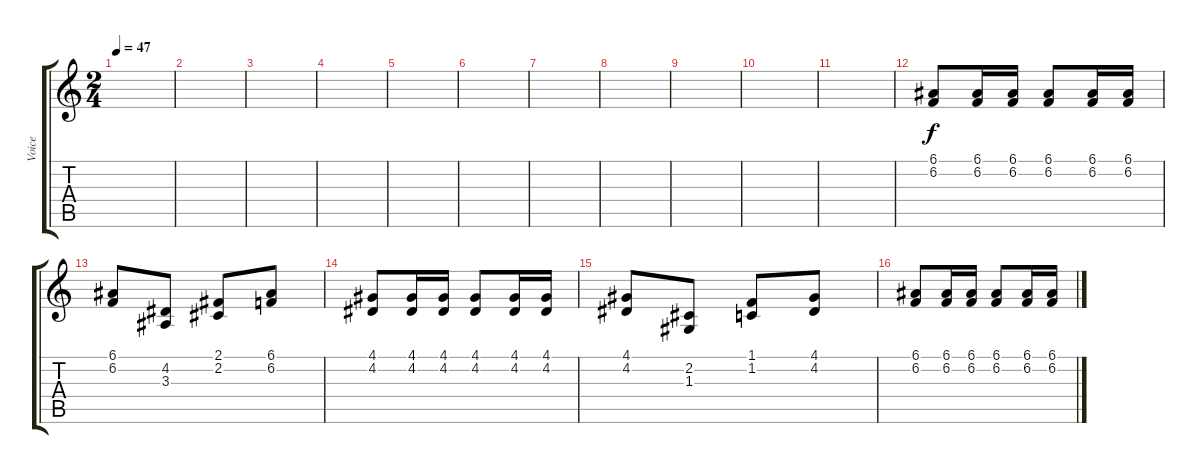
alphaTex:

\track ("Voice" "Voice") {instrument sopranosax}
\staff {score tabs}
\tuning (E4 B3 G3 D3 A2 E2) {hide}
\ts (2 4)
\tempo 47
\clef g2
\ks c
|
|
|
|
|
|
|
|
|
|
|
(6.1 6.2).8 (6.1 6.2).16 (6.1 6.2).16 (6.1 6.2).8 (6.1 6.2).16 (6.1 6.2).16 |
(6.1 6.2).8 (4.2 3.3).8 (2.1 2.2).8 (6.1 6.2).8 |
(4.1 4.2).8 (4.1 4.2).16 (4.1 4.2).16 (4.1 4.2).8 (4.1 4.2).16 (4.1 4.2).16 |
(4.1 4.2).8 (2.2 1.3).8 (1.1 1.2).8 (4.1 4.2).8 |
(6.1 6.2).8 (6.1 6.2).16 (6.1 6.2).16 (6.1 6.2).8 (6.1 6.2).16 (6.1 6.2).16
